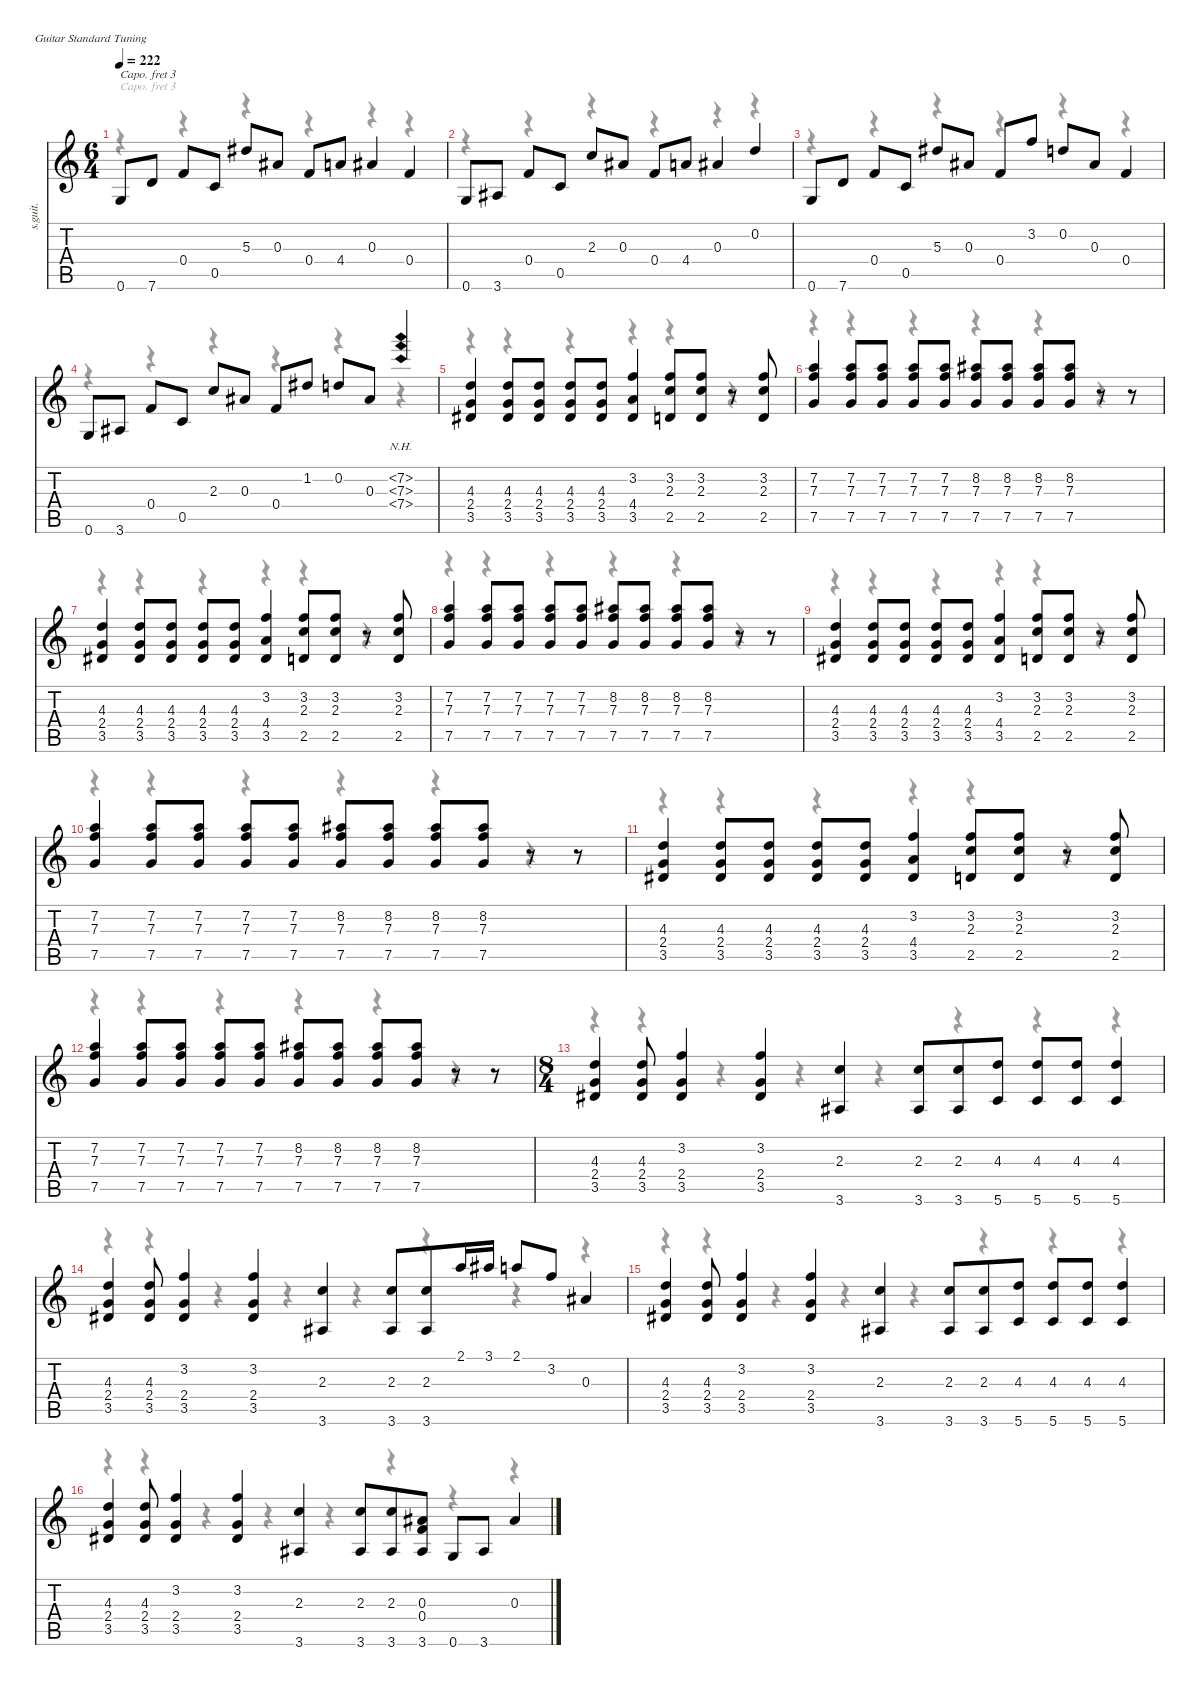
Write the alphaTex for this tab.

\defaultSystemsLayout 4
\hideDynamics
\bracketExtendMode nobrackets
\otherSystemsTrackNameOrientation horizontal
\track ("Track 1" "s.guit.") {instrument acousticguitarsteel}
\staff {score tabs}
\capo 3
\tuning (E4 B3 G3 D3 A2 E2)
\voice
\ts (6 4)
\tempo 222
\clef g2
\ks c
0.6.8{dy f beam Up} 7.6.8{beam Up} 0.4.8{beam Up} 0.5.8{beam Up} 5.3{acc #}.8{beam Up} 0.3{acc #}.8{beam Up} 0.4.8{beam Up} 4.4.8{beam Up} 0.3{acc #}.4{beam Up} 0.4.4{beam Up} |
0.6.8{beam Up} 3.6{acc #}.8{beam Up} 0.4.8{beam Up} 0.5.8{beam Up} 2.3.8{beam Up} 0.3{acc #}.8{beam Up} 0.4.8{beam Up} 4.4.8{beam Up} 0.3{acc #}.4{beam Up} 0.2.4{beam Up} |
0.6.8{beam Up} 7.6.8{beam Up} 0.4.8{beam Up} 0.5.8{beam Up} 5.3{acc #}.8{beam Up} 0.3{acc #}.8{beam Up} 0.4.8{beam Up} 3.2.8{beam Up} 0.2.8{beam Up} 0.3{acc #}.8{beam Up} 0.4.4{beam Up} |
0.6.8{beam Up} 3.6{acc #}.8{beam Up} 0.4.8{beam Up} 0.5.8{beam Up} 2.3.8{beam Up} 0.3{acc #}.8{beam Up} 0.4.8{beam Up} 1.2{acc #}.8{beam Up} 0.2.8{beam Up} 0.3{acc #}.8{beam Up} (7.2{nh} 7.3{nh} 7.4{nh}).4{beam Up} |
(4.3 2.4 3.5{acc #}).4{beam Up} (4.3 2.4 3.5{acc #}).8{beam Up} (4.3 2.4 3.5{acc #}).8{beam Up} (4.3 2.4 3.5{acc #}).8{beam Up} (4.3 2.4 3.5{acc #}).8{beam Up} (3.2 4.4 3.5{acc #}).4{beam Up} (3.2 2.3 2.5).8{beam Up} (3.2 2.3 2.5).8{beam Up} r.8{beam Up} (3.2 2.3 2.5).8{beam Up} |
(7.2 7.3 7.5).4{beam Up} (7.2 7.3 7.5).8{beam Up} (7.2 7.3 7.5).8{beam Up} (7.2 7.3 7.5).8{beam Up} (7.2 7.3 7.5).8{beam Up} (8.2{acc #} 7.3 7.5).8{beam Up} (8.2{acc #} 7.3 7.5).8{beam Up} (8.2{acc #} 7.3 7.5).8{beam Up} (8.2{acc #} 7.3 7.5).8{beam Up} r.8{beam Up} r.8{beam Up} |
(4.3 2.4 3.5{acc #}).4{beam Up} (4.3 2.4 3.5{acc #}).8{beam Up} (4.3 2.4 3.5{acc #}).8{beam Up} (4.3 2.4 3.5{acc #}).8{beam Up} (4.3 2.4 3.5{acc #}).8{beam Up} (3.2 4.4 3.5{acc #}).4{beam Up} (3.2 2.3 2.5).8{beam Up} (3.2 2.3 2.5).8{beam Up} r.8{beam Up} (3.2 2.3 2.5).8{beam Up} |
(7.2 7.3 7.5).4{beam Up} (7.2 7.3 7.5).8{beam Up} (7.2 7.3 7.5).8{beam Up} (7.2 7.3 7.5).8{beam Up} (7.2 7.3 7.5).8{beam Up} (8.2{acc #} 7.3 7.5).8{beam Up} (8.2{acc #} 7.3 7.5).8{beam Up} (8.2{acc #} 7.3 7.5).8{beam Up} (8.2{acc #} 7.3 7.5).8{beam Up} r.8{beam Up} r.8{beam Up} |
(4.3 2.4 3.5{acc #}).4{beam Up} (4.3 2.4 3.5{acc #}).8{beam Up} (4.3 2.4 3.5{acc #}).8{beam Up} (4.3 2.4 3.5{acc #}).8{beam Up} (4.3 2.4 3.5{acc #}).8{beam Up} (3.2 4.4 3.5{acc #}).4{beam Up} (3.2 2.3 2.5).8{beam Up} (3.2 2.3 2.5).8{beam Up} r.8{beam Up} (3.2 2.3 2.5).8{beam Up} |
(7.2 7.3 7.5).4{beam Up} (7.2 7.3 7.5).8{beam Up} (7.2 7.3 7.5).8{beam Up} (7.2 7.3 7.5).8{beam Up} (7.2 7.3 7.5).8{beam Up} (8.2{acc #} 7.3 7.5).8{beam Up} (8.2{acc #} 7.3 7.5).8{beam Up} (8.2{acc #} 7.3 7.5).8{beam Up} (8.2{acc #} 7.3 7.5).8{beam Up} r.8{beam Up} r.8{beam Up} |
(4.3 2.4 3.5{acc #}).4{beam Up} (4.3 2.4 3.5{acc #}).8{beam Up} (4.3 2.4 3.5{acc #}).8{beam Up} (4.3 2.4 3.5{acc #}).8{beam Up} (4.3 2.4 3.5{acc #}).8{beam Up} (3.2 4.4 3.5{acc #}).4{beam Up} (3.2 2.3 2.5).8{beam Up} (3.2 2.3 2.5).8{beam Up} r.8{beam Up} (3.2 2.3 2.5).8{beam Up} |
(7.2 7.3 7.5).4{beam Up} (7.2 7.3 7.5).8{beam Up} (7.2 7.3 7.5).8{beam Up} (7.2 7.3 7.5).8{beam Up} (7.2 7.3 7.5).8{beam Up} (8.2{acc #} 7.3 7.5).8{beam Up} (8.2{acc #} 7.3 7.5).8{beam Up} (8.2{acc #} 7.3 7.5).8{beam Up} (8.2{acc #} 7.3 7.5).8{beam Up} r.8{beam Up} r.8{beam Up} |
\ts (8 4)
\beaming (8 4 4 4 4)
(4.3 2.4 3.5{acc #}).4{beam Up} (4.3 2.4 3.5{acc #}).8{beam Up} (3.2 2.4 3.5{acc #}).4{beam Up} (3.2 2.4 3.5{acc #}).4{beam Up} (2.3 3.6{acc #}).4{beam Up} (2.3 3.6{acc #}).8{beam Up} (2.3 3.6{acc #}).8{beam Up} (4.3 5.6).8{beam Up} (4.3 5.6).8{beam Up} (4.3 5.6).8{beam Up} (4.3 5.6).4{beam Up} |
(4.3 2.4 3.5{acc #}).4{beam Up} (4.3 2.4 3.5{acc #}).8{beam Up} (3.2 2.4 3.5{acc #}).4{beam Up} (3.2 2.4 3.5{acc #}).4{beam Up} (2.3 3.6{acc #}).4{beam Up} (2.3 3.6{acc #}).8{beam Up} (2.3 3.6{acc #}).8{beam Up} 2.1.16{beam Up} 3.1{acc #}.16{beam Up} 2.1.8{beam Up} 3.2.8{beam Up} 0.3{acc #}.4{beam Up} |
(4.3 2.4 3.5{acc #}).4{beam Up} (4.3 2.4 3.5{acc #}).8{beam Up} (3.2 2.4 3.5{acc #}).4{beam Up} (3.2 2.4 3.5{acc #}).4{beam Up} (2.3 3.6{acc #}).4{beam Up} (2.3 3.6{acc #}).8{beam Up} (2.3 3.6{acc #}).8{beam Up} (4.3 5.6).8{beam Up} (4.3 5.6).8{beam Up} (4.3 5.6).8{beam Up} (4.3 5.6).4{beam Up} |
(4.3 2.4 3.5{acc #}).4{beam Up} (4.3 2.4 3.5{acc #}).8{beam Up} (3.2 2.4 3.5{acc #}).4{beam Up} (3.2 2.4 3.5{acc #}).4{beam Up} (2.3 3.6{acc #}).4{beam Up} (2.3 3.6{acc #}).8{beam Up} (2.3 3.6{acc #}).8{beam Up} (0.3{acc #} 0.4 3.6{acc #}).8{beam Up} 0.6.8{beam Up} 3.6{acc #}.8{beam Up} 0.3{acc #}.4{beam Up}
\voice
\clef g2
\ottava regular
\simile none
\ks c
r.4{dy mf beam Down} r.4{beam Down} r.4{beam Down} r.4{beam Down} r.4{beam Down} r.4{beam Down} |
r.4{beam Down} r.4{beam Down} r.4{beam Down} r.4{beam Down} r.4{beam Down} r.4{beam Down} |
r.4{beam Down} r.4{beam Down} r.4{beam Down} r.4{beam Down} r.4{beam Down} r.4{beam Down} |
r.4{beam Down} r.4{beam Down} r.4{beam Down} r.4{beam Down} r.4{beam Down} r.4{beam Down} |
r.4{beam Down} r.4{beam Down} r.4{beam Down} r.4{beam Down} r.4{beam Down} r.4{beam Down} |
r.4{beam Down} r.4{beam Down} r.4{beam Down} r.4{beam Down} r.4{beam Down} r.4{beam Down} |
r.4{beam Down} r.4{beam Down} r.4{beam Down} r.4{beam Down} r.4{beam Down} r.4{beam Down} |
r.4{beam Down} r.4{beam Down} r.4{beam Down} r.4{beam Down} r.4{beam Down} r.4{beam Down} |
r.4{beam Down} r.4{beam Down} r.4{beam Down} r.4{beam Down} r.4{beam Down} r.4{beam Down} |
r.4{beam Down} r.4{beam Down} r.4{beam Down} r.4{beam Down} r.4{beam Down} r.4{beam Down} |
r.4{beam Down} r.4{beam Down} r.4{beam Down} r.4{beam Down} r.4{beam Down} r.4{beam Down} |
r.4{beam Down} r.4{beam Down} r.4{beam Down} r.4{beam Down} r.4{beam Down} r.4{beam Down} |
r.4{beam Down} r.4{beam Down} r.4{beam Down} r.4{beam Down} r.4{beam Down} r.4{beam Down} r.4{beam Down} r.4{beam Down} |
r.4{beam Down} r.4{beam Down} r.4{beam Down} r.4{beam Down} r.4{beam Down} r.4{beam Down} r.4{beam Down} r.4{beam Down} |
r.4{beam Down} r.4{beam Down} r.4{beam Down} r.4{beam Down} r.4{beam Down} r.4{beam Down} r.4{beam Down} r.4{beam Down} |
r.4{beam Down} r.4{beam Down} r.4{beam Down} r.4{beam Down} r.4{beam Down} r.4{beam Down} r.4{beam Down} r.4{beam Down}
